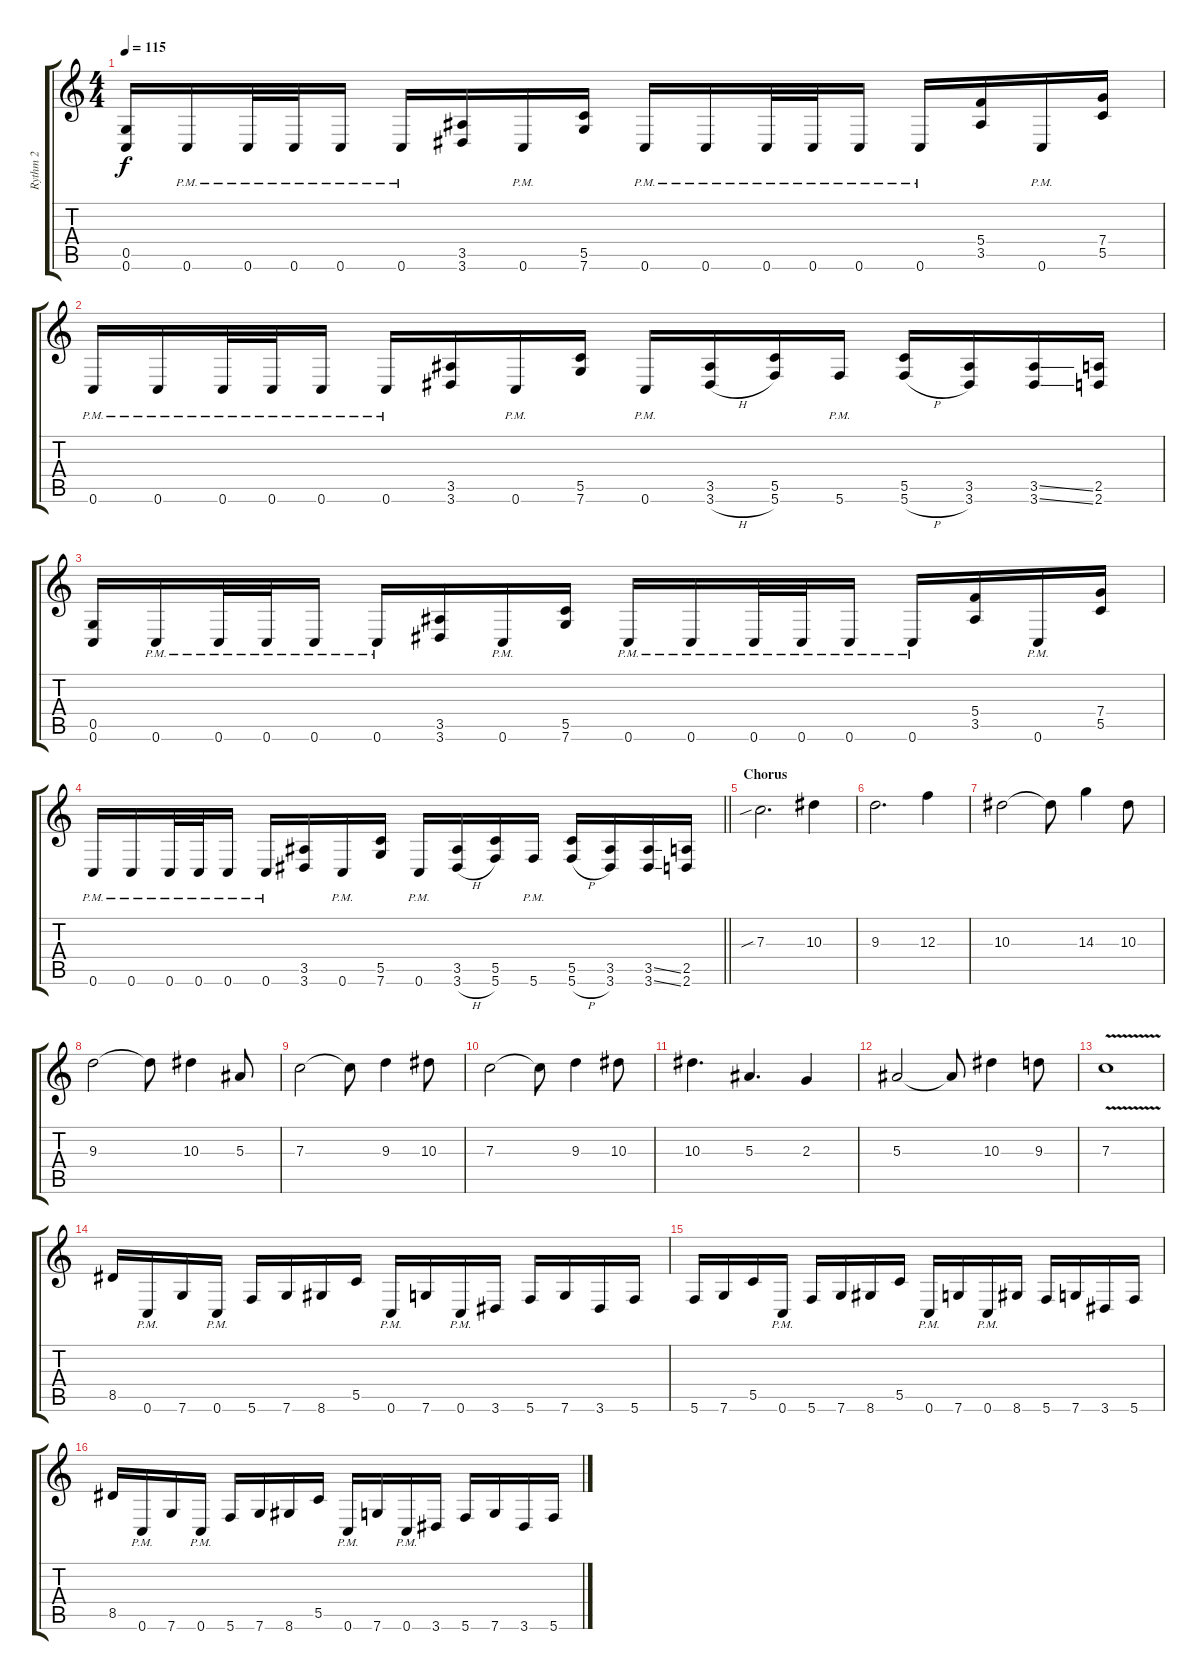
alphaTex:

\track ("Rythm 2" "Rythm 2") {instrument distortionguitar}
\staff {score tabs}
\tuning (D4 A3 F3 C3 G2 C2) {hide}
\ts (4 4)
\tempo 115
\clef g2
\ks c
(0.5 0.6).16{dy f} 0.6{pm}.16 0.6{pm}.32 0.6{pm}.32 0.6{pm}.16 0.6{pm}.16 (3.5 3.6).16 0.6{pm}.16 (5.5 7.6).16 0.6{pm}.16 0.6{pm}.16 0.6{pm}.32 0.6{pm}.32 0.6{pm}.16 0.6{pm}.16 (5.4 3.5).16 0.6{pm}.16 (7.4 5.5).16 |
0.6{pm}.16 0.6{pm}.16 0.6{pm}.32 0.6{pm}.32 0.6{pm}.16 0.6{pm}.16 (3.5 3.6).16 0.6{pm}.16 (5.5 7.6).16 0.6{pm}.16 (3.5 3.6{h}).16 (5.5 5.6).16 5.6{pm}.16 (5.5 5.6{h}).16 (3.5 3.6).16 (3.5{ss} 3.6{ss}).16 (2.5 2.6).16 |
(0.5 0.6).16 0.6{pm}.16 0.6{pm}.32 0.6{pm}.32 0.6{pm}.16 0.6{pm}.16 (3.5 3.6).16 0.6{pm}.16 (5.5 7.6).16 0.6{pm}.16 0.6{pm}.16 0.6{pm}.32 0.6{pm}.32 0.6{pm}.16 0.6{pm}.16 (5.4 3.5).16 0.6{pm}.16 (7.4 5.5).16 |
\barLineRight lightlight
0.6{pm}.16 0.6{pm}.16 0.6{pm}.32 0.6{pm}.32 0.6{pm}.16 0.6{pm}.16 (3.5 3.6).16 0.6{pm}.16 (5.5 7.6).16 0.6{pm}.16 (3.5 3.6{h}).16 (5.5 5.6).16 5.6{pm}.16 (5.5 5.6{h}).16 (3.5 3.6).16 (3.5{ss} 3.6{ss}).16 (2.5 2.6).16 |
\section ("" "Chorus")
7.3{sib}.2{d} 10.3.4 |
9.3.2{d} 12.3.4 |
10.3.2 10.3{t}.8 14.3.4 10.3.8 |
9.3.2 9.3{t}.8 10.3.4 5.3.8 |
7.3.2 7.3{t}.8 9.3.4 10.3.8 |
7.3.2 7.3{t}.8 9.3.4 10.3.8 |
10.3.4{d} 5.3.4{d} 2.3.4 |
5.3.2 5.3{t}.8 10.3.4 9.3.8 |
7.3{v}.1 |
8.5.16 0.6{pm}.16 7.6.16 0.6{pm}.16 5.6.16 7.6.16 8.6.16 5.5.16 0.6{pm}.16 7.6.16 0.6{pm}.16 3.6.16 5.6.16 7.6.16 3.6.16 5.6.16 |
5.6.16 7.6.16 5.5.16 0.6{pm}.16 5.6.16 7.6.16 8.6.16 5.5.16 0.6{pm}.16 7.6.16 0.6{pm}.16 8.6.16 5.6.16 7.6.16 3.6.16 5.6.16 |
8.5.16 0.6{pm}.16 7.6.16 0.6{pm}.16 5.6.16 7.6.16 8.6.16 5.5.16 0.6{pm}.16 7.6.16 0.6{pm}.16 3.6.16 5.6.16 7.6.16 3.6.16 5.6.16
